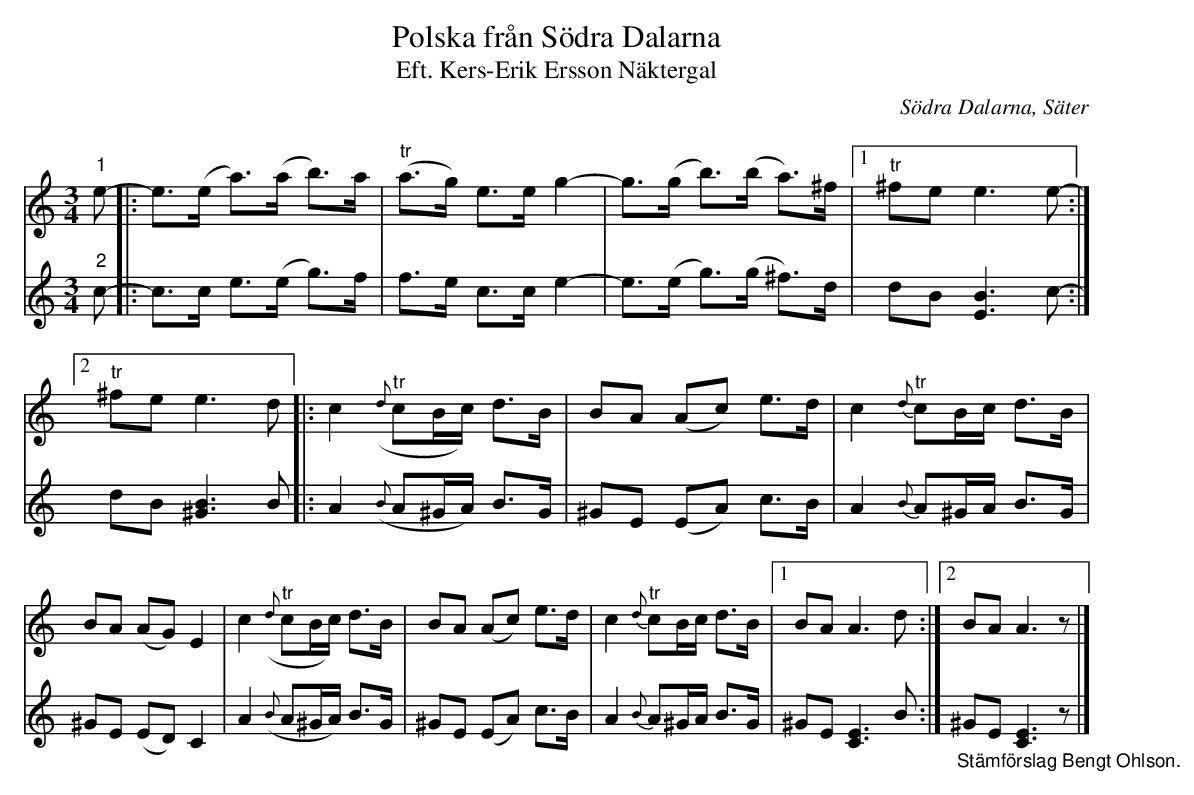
X:1
T:Polska från Södra Dalarna
T:Eft. Kers-Erik Ersson Näktergal
O:Södra Dalarna, Säter
Q:90
L:1/8
M:3/4
V:1
K:Am
"^1" e- [|: e>(e a>)(a b>)a |"^tr" (a>g) e>e g2- | g>(g b>)(b a>)^f |1"^tr" ^fe e3 e- :|]2
"^tr" ^fe e3 d [|: c2({d}"^tr" cB/c/) d>B | BA (Ac) e>d | c2{d}"^tr" cB/c/ d>B | BA (AG) E2 |
c2({d}"^tr" cB/c/) d>B | BA (Ac) e>d | c2{d}"^tr" cB/c/ d>B |1 BA A3 d :|]2 BA A3 z |]
V:2
"^2" c-  [|:  c>c e>(e g>)f  |  f>e c>c e2-  |  e>(e g>)(g ^f>)d  |1  dB [EB]3 c-  :|]2  dB [^GB]3 B  [|:
A2({B} A^G/A/) B>G  |  ^GE (EA) c>B  |  A2{B} A^G/A/ B>G  |  ^GE (ED) C2  |  A2({B} A^G/A/) B>G  |
^GE (EA) c>B  |  A2{B} A^G/A/ B>G  |1  ^GE [CE]3 B  :|]2 "_Stämförslag Bengt Ohlson." ^GE [CE]3 z  |]
